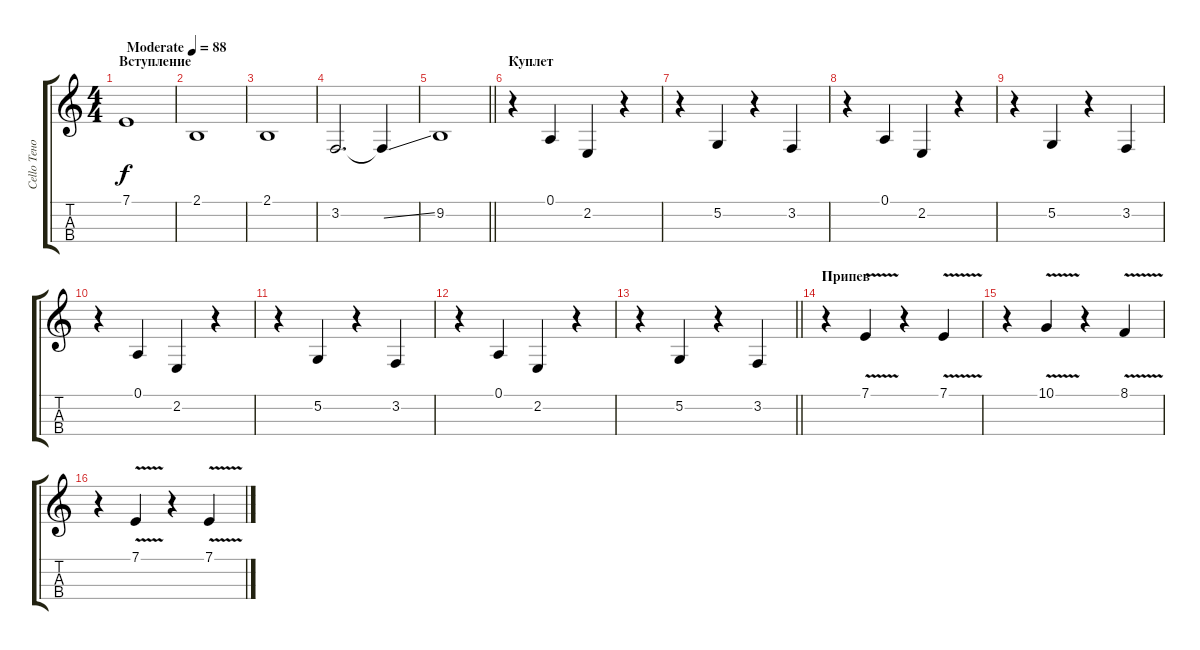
\track ("Cello Тенор" "Cello Тено") {instrument cello}
\staff {score tabs}
\tuning (A3 D3 G2 C2) {hide}
\ts (4 4)
\section ("" "Вступление")
\tempo (88 "Moderate")
\clef g2
\ks c
7.1.1{dy f volume 5 instrument cello} |
2.1.1 |
2.1.1 |
3.2.2{d} 3.2{ss t}.4 |
\barLineRight lightlight
9.2.1 |
\section ("" "Куплет")
r.4{volume 9} 0.1.4 2.2.4 r.4 |
r.4 5.2.4 r.4 3.2.4 |
r.4 0.1.4 2.2.4 r.4 |
r.4 5.2.4 r.4 3.2.4 |
r.4 0.1.4 2.2.4 r.4 |
r.4 5.2.4 r.4 3.2.4 |
r.4 0.1.4 2.2.4 r.4 |
\barLineRight lightlight
r.4 5.2.4 r.4 3.2.4 |
\section ("" "Припев")
r.4 7.1{v}.4 r.4 7.1{v}.4 |
r.4 10.1{v}.4 r.4 8.1{v}.4 |
r.4 7.1{v}.4 r.4 7.1{v}.4
